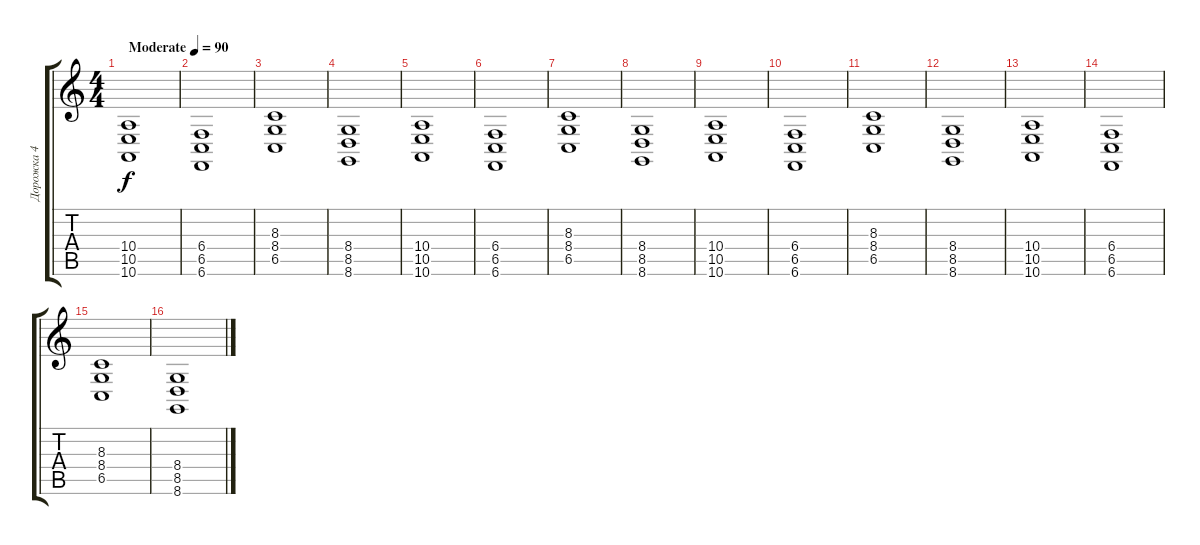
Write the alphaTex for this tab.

\track ("Дорожка 4" "Дорожка 4") {instrument drawbarorgan}
\staff {score tabs}
\tuning (Db4 Ab3 E3 B2 Gb2 B1) {hide}
\ts (4 4)
\tempo (90 "Moderate")
\clef g2
\ks c
(10.4 10.5 10.6).1{dy f instrument drawbarorgan} |
(6.4 6.5 6.6).1 |
(8.3 8.4 6.5).1 |
(8.4 8.5 8.6).1 |
(10.4 10.5 10.6).1 |
(6.4 6.5 6.6).1 |
(8.3 8.4 6.5).1 |
(8.4 8.5 8.6).1 |
(10.4 10.5 10.6).1 |
(6.4 6.5 6.6).1 |
(8.3 8.4 6.5).1 |
(8.4 8.5 8.6).1 |
(10.4 10.5 10.6).1 |
(6.4 6.5 6.6).1 |
(8.3 8.4 6.5).1 |
(8.4 8.5 8.6).1
